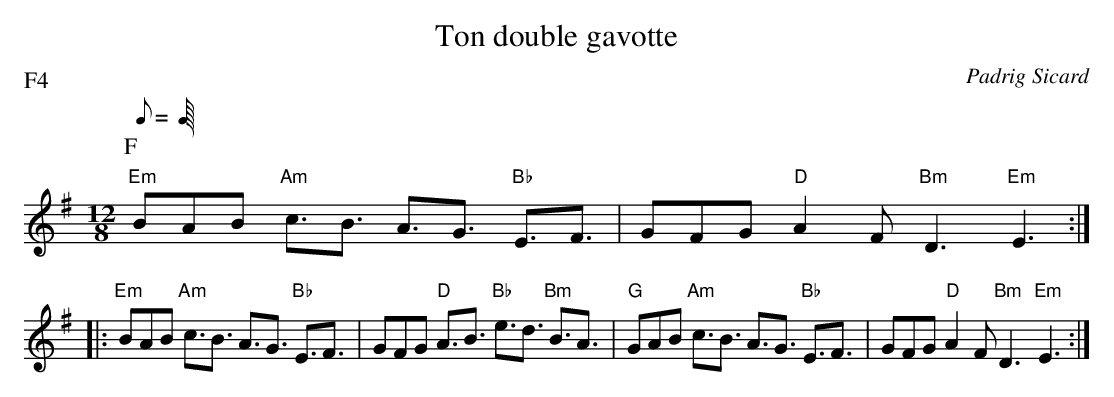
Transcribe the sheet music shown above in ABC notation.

X:1
T:Ton double gavotte
C:Padrig Sicard
P:F4
M:12/8
Q:C3=156
K:G
P:F
"Em"BAB "Am"c3/2B3/2 A3/2G3/2 "Bb"E3/2F3/2|\
GFG "D"A2 F "Bm"D3 "Em"E3:|
|:"Em"BAB "Am"c3/2B3/2 A3/2G3/2 "Bb"E3/2F3/2|\
GFG "D"A3/2B3/2 "Bb"e3/2d3/2 "Bm"B3/2A3/2|\
"G"GAB "Am"c3/2B3/2 A3/2G3/2 "Bb"E3/2F3/2|\
GFG "D"A2 F  "Bm"D3 "Em"E3:|
